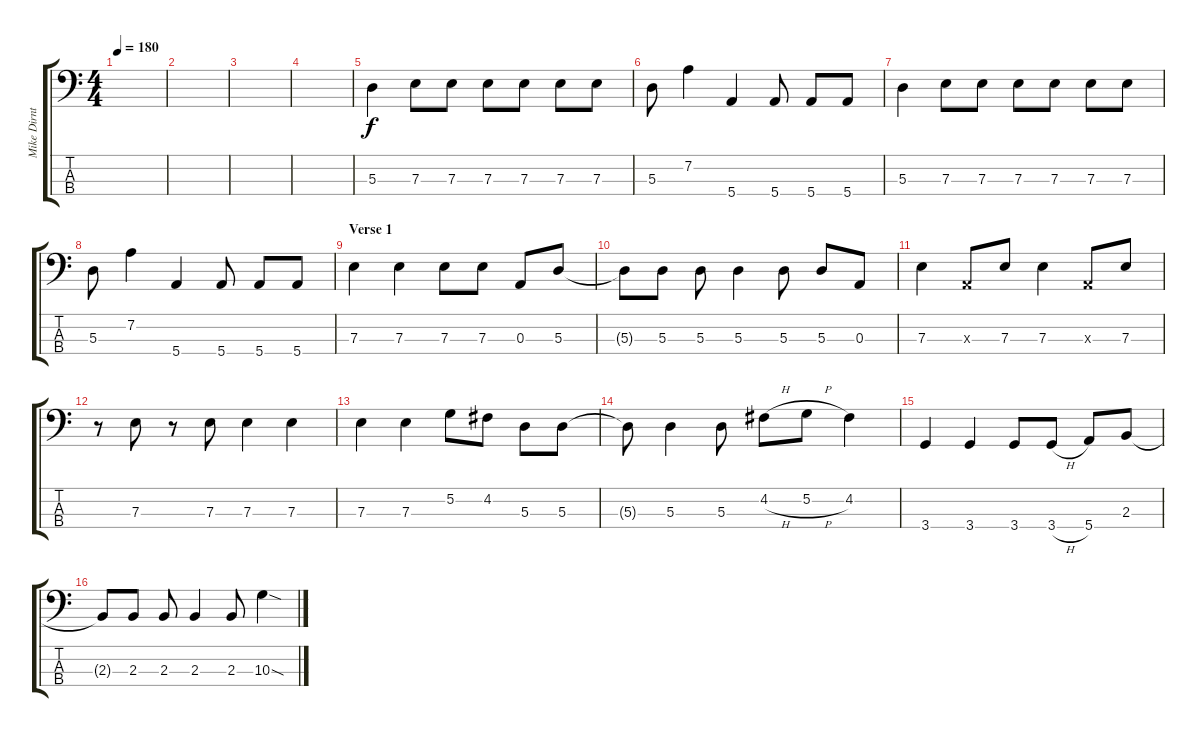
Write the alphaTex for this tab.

\track ("Mike Dirnt" "Mike Dirnt") {instrument electricbasspick}
\staff {score tabs}
\tuning (G2 D2 A1 E1) {hide}
\ts (4 4)
\tempo 180
\clef f4
\ks c
|
|
|
|
5.3.4 7.3.8 7.3.8 7.3.8 7.3.8 7.3.8 7.3.8 |
5.3.8 7.2.4 5.4.4 5.4.8 5.4.8 5.4.8 |
5.3.4 7.3.8 7.3.8 7.3.8 7.3.8 7.3.8 7.3.8 |
5.3.8 7.2.4 5.4.4 5.4.8 5.4.8 5.4.8 |
\section ("" "Verse 1")
7.3.4 7.3.4 7.3.8 7.3.8 0.3.8 5.3.8 |
5.3{t}.8 5.3.8 5.3.8 5.3.4 5.3.8 5.3.8 0.3.8 |
7.3.4 0.3{x}.8 7.3.8 7.3.4 0.3{x}.8 7.3.8 |
r.8 7.3.8 r.8 7.3.8 7.3.4 7.3.4 |
7.3.4 7.3.4 5.2.8 4.2.8 5.3.8 5.3.8 |
5.3{t}.8 5.3.4 5.3.8 4.2{h}.8 5.2{h}.8 4.2.4 |
3.4.4 3.4.4 3.4.8 3.4{h}.8 5.4.8 2.3.8 |
2.3{t}.8 2.3.8 2.3.8 2.3.4 2.3.8 10.3{sod}.4
